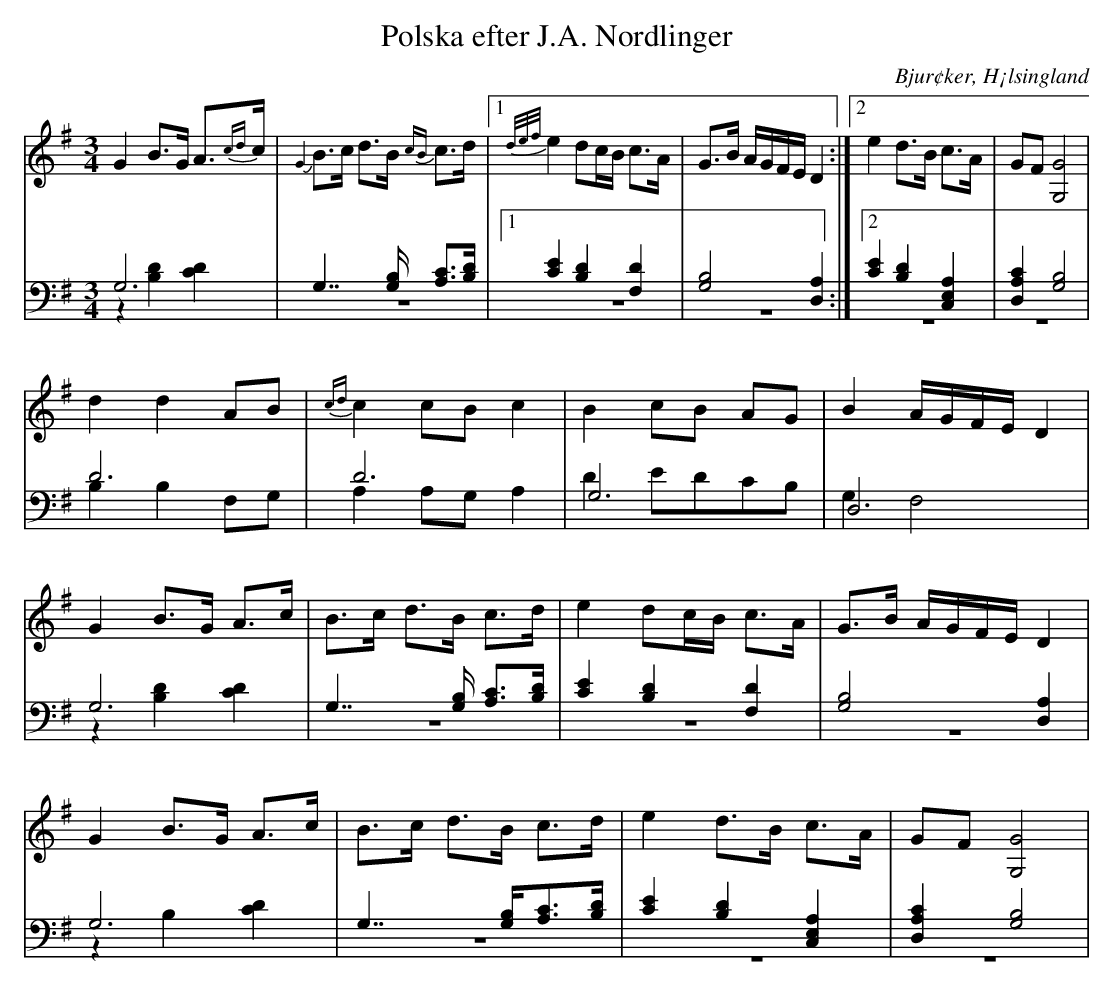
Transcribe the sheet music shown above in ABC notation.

X:1
T: Polska efter J.A. Nordlinger
O: Bjur¢ker, H¡lsingland
M: 3/4
L: 1/8
K: G
V:1
V:2
V:3 merge
V:1
G2 B>G A>{cd2/3}c|{G2}B>c d>B {cB}c>d |1 {d/e/f/}e2 dc/B/ c>A| G>B A/G/F/E/ D2:|2 e2 d>B c>A|GF [G4G,4]  |
 d2 d2 AB|{cd}c2 cB c2|B2 cB AG|B2 A/G/F/E/ D2 |
G2 B>G A>c|B>c d>B c>d |e2 dc/B/ c>A|G>B A/G/F/E/ D2 |
G2 B>G A>c |B>c d>B c>d|e2 d>B c>A|GF [G,4G4] |
V:2 clef=bass
 G,6|G,7/2 [G,/B,/] [A,C]>[B,D]|1 [C2E2] [B,2D2] [F,2D2]| [G,4B,4] [D,2A,2]:|2 [C2E2] [B,2D2] [C,2E,2A,2]| [D,2A,2C2] [G,4B,4]|
D6 |D6 |G,6|D,6 |
G,6 | G,7/2 [G,/B,/] [A,C]>[B,D]| [C2E2] [B,2D2] [F,2D2]| [G,4B,4] [D,2A,2]|
G,6 |G,7/2 [G,/B,/][A,C]>[B,D]|[C2E2] [B,2D2] [C,2E,2A,2]|[D,2A,2C2] [G,4B,4] |
V:3 clef=bass
z2 [B,2D2] [C2D2]| z6|1 z6| z6:|2 z6|  z6|
B,2 B,2 F,G, |A,2 A,G, A,2 |D2 EDCB,|G,2 F,4 |
z2 [B,2D2] [C2D2]| z6 |z6 |z6|
z2 B,2 [C2D2] |z6|z6|z6|
